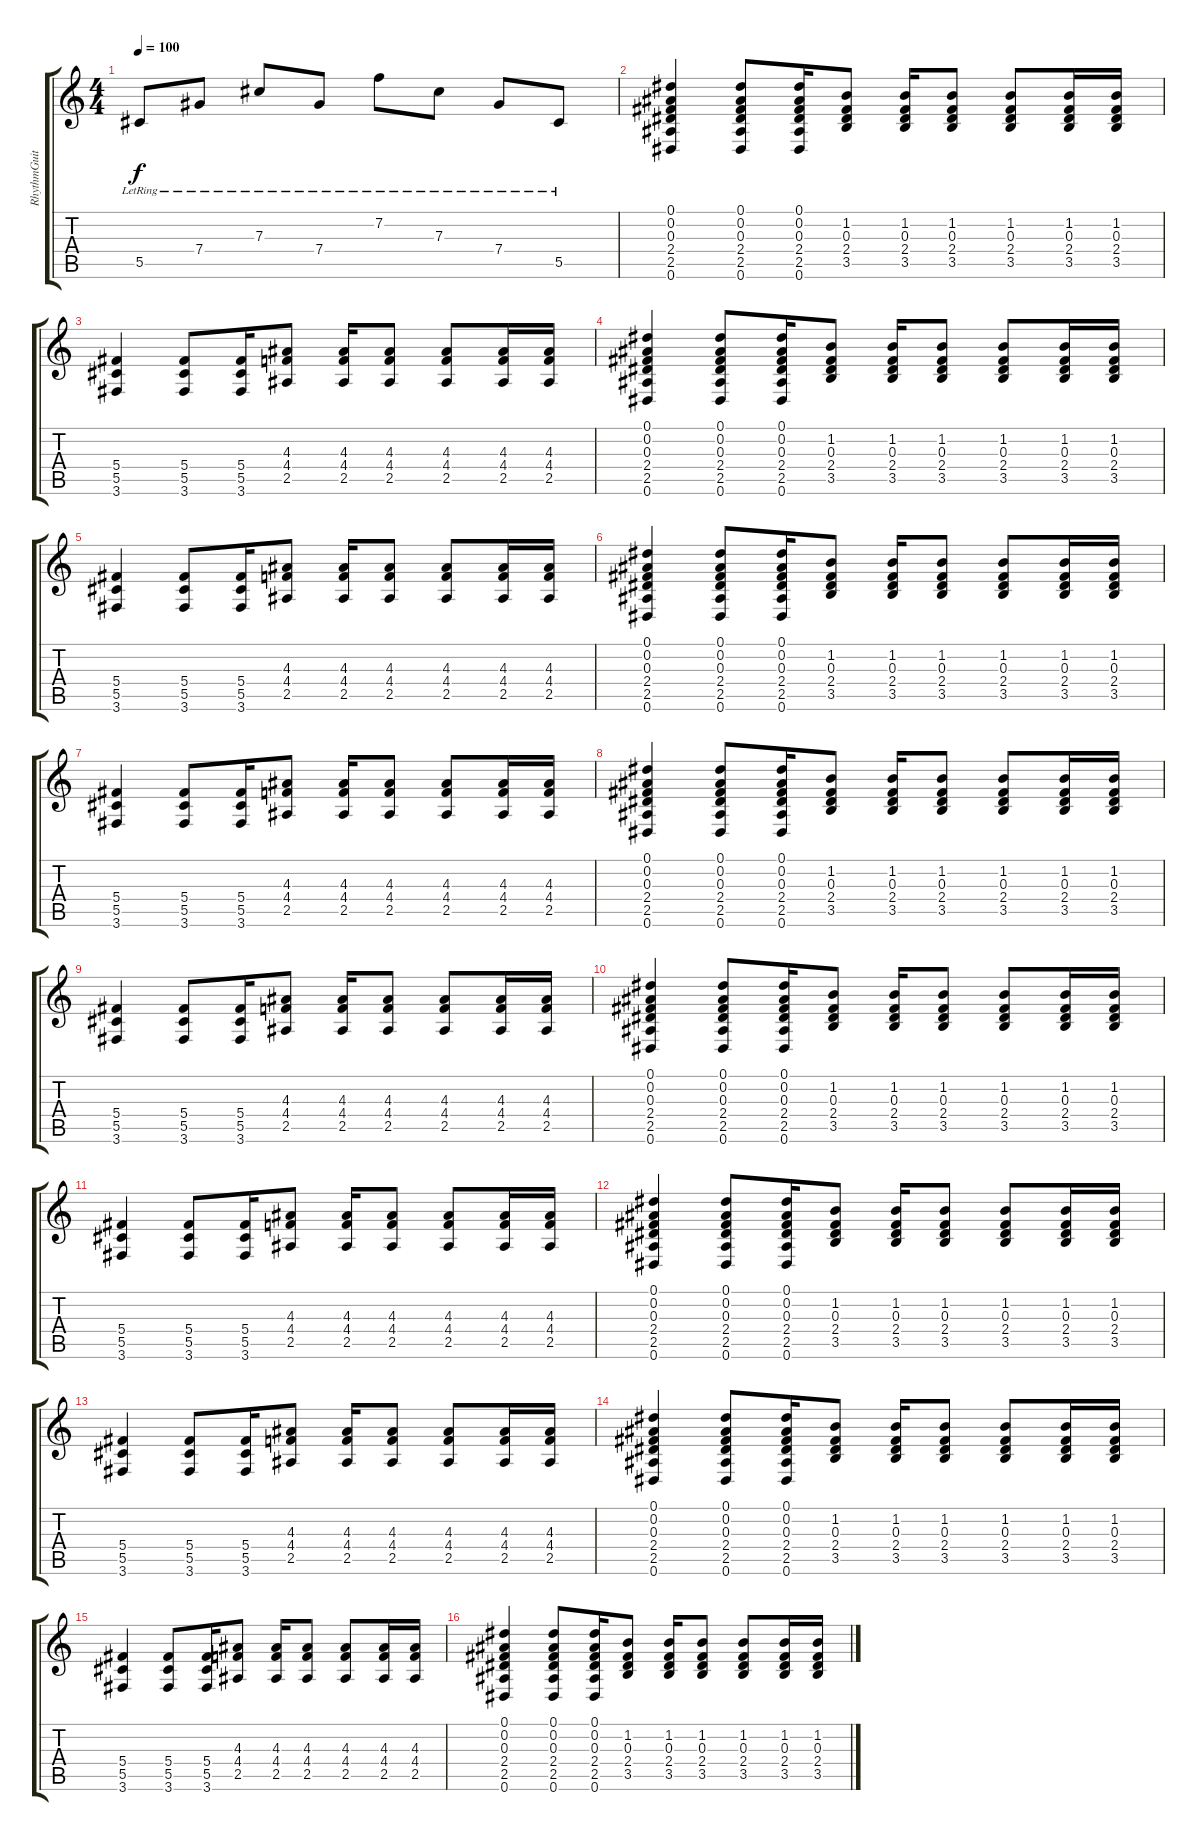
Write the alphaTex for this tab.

\track ("RhythmGuitar01" "RhythmGuit") {instrument electricguitarclean}
\staff {score tabs}
\tuning (Eb4 Bb3 Gb3 Db3 Ab2 Eb2) {hide}
\ts (4 4)
\tempo 100
\clef g2
\ks c
5.5{lr}.8{dy f} 7.4{lr}.8 7.3{lr}.8 7.4{lr}.8 7.2{lr}.8 7.3{lr}.8 7.4{lr}.8 5.5{lr}.8 |
(0.1 0.2 0.3 2.4 2.5 0.6).4 (0.1 0.2 0.3 2.4 2.5 0.6).8 (0.1 0.2 0.3 2.4 2.5 0.6).16 (1.2 0.3 2.4 3.5).8 (1.2 0.3 2.4 3.5).16 (1.2 0.3 2.4 3.5).8 (1.2 0.3 2.4 3.5).8 (1.2 0.3 2.4 3.5).16 (1.2 0.3 2.4 3.5).16 |
(5.4 5.5 3.6).4 (5.4 5.5 3.6).8 (5.4 5.5 3.6).16 (4.3 4.4 2.5).8 (4.3 4.4 2.5).16 (4.3 4.4 2.5).8 (4.3 4.4 2.5).8 (4.3 4.4 2.5).16 (4.3 4.4 2.5).16 |
(0.1 0.2 0.3 2.4 2.5 0.6).4 (0.1 0.2 0.3 2.4 2.5 0.6).8 (0.1 0.2 0.3 2.4 2.5 0.6).16 (1.2 0.3 2.4 3.5).8 (1.2 0.3 2.4 3.5).16 (1.2 0.3 2.4 3.5).8 (1.2 0.3 2.4 3.5).8 (1.2 0.3 2.4 3.5).16 (1.2 0.3 2.4 3.5).16 |
(5.4 5.5 3.6).4 (5.4 5.5 3.6).8 (5.4 5.5 3.6).16 (4.3 4.4 2.5).8 (4.3 4.4 2.5).16 (4.3 4.4 2.5).8 (4.3 4.4 2.5).8 (4.3 4.4 2.5).16 (4.3 4.4 2.5).16 |
(0.1 0.2 0.3 2.4 2.5 0.6).4 (0.1 0.2 0.3 2.4 2.5 0.6).8 (0.1 0.2 0.3 2.4 2.5 0.6).16 (1.2 0.3 2.4 3.5).8 (1.2 0.3 2.4 3.5).16 (1.2 0.3 2.4 3.5).8 (1.2 0.3 2.4 3.5).8 (1.2 0.3 2.4 3.5).16 (1.2 0.3 2.4 3.5).16 |
(5.4 5.5 3.6).4 (5.4 5.5 3.6).8 (5.4 5.5 3.6).16 (4.3 4.4 2.5).8 (4.3 4.4 2.5).16 (4.3 4.4 2.5).8 (4.3 4.4 2.5).8 (4.3 4.4 2.5).16 (4.3 4.4 2.5).16 |
(0.1 0.2 0.3 2.4 2.5 0.6).4 (0.1 0.2 0.3 2.4 2.5 0.6).8 (0.1 0.2 0.3 2.4 2.5 0.6).16 (1.2 0.3 2.4 3.5).8 (1.2 0.3 2.4 3.5).16 (1.2 0.3 2.4 3.5).8 (1.2 0.3 2.4 3.5).8 (1.2 0.3 2.4 3.5).16 (1.2 0.3 2.4 3.5).16 |
(5.4 5.5 3.6).4 (5.4 5.5 3.6).8 (5.4 5.5 3.6).16 (4.3 4.4 2.5).8 (4.3 4.4 2.5).16 (4.3 4.4 2.5).8 (4.3 4.4 2.5).8 (4.3 4.4 2.5).16 (4.3 4.4 2.5).16 |
(0.1 0.2 0.3 2.4 2.5 0.6).4 (0.1 0.2 0.3 2.4 2.5 0.6).8 (0.1 0.2 0.3 2.4 2.5 0.6).16 (1.2 0.3 2.4 3.5).8 (1.2 0.3 2.4 3.5).16 (1.2 0.3 2.4 3.5).8 (1.2 0.3 2.4 3.5).8 (1.2 0.3 2.4 3.5).16 (1.2 0.3 2.4 3.5).16 |
(5.4 5.5 3.6).4 (5.4 5.5 3.6).8 (5.4 5.5 3.6).16 (4.3 4.4 2.5).8 (4.3 4.4 2.5).16 (4.3 4.4 2.5).8 (4.3 4.4 2.5).8 (4.3 4.4 2.5).16 (4.3 4.4 2.5).16 |
(0.1 0.2 0.3 2.4 2.5 0.6).4 (0.1 0.2 0.3 2.4 2.5 0.6).8 (0.1 0.2 0.3 2.4 2.5 0.6).16 (1.2 0.3 2.4 3.5).8 (1.2 0.3 2.4 3.5).16 (1.2 0.3 2.4 3.5).8 (1.2 0.3 2.4 3.5).8 (1.2 0.3 2.4 3.5).16 (1.2 0.3 2.4 3.5).16 |
(5.4 5.5 3.6).4 (5.4 5.5 3.6).8 (5.4 5.5 3.6).16 (4.3 4.4 2.5).8 (4.3 4.4 2.5).16 (4.3 4.4 2.5).8 (4.3 4.4 2.5).8 (4.3 4.4 2.5).16 (4.3 4.4 2.5).16 |
(0.1 0.2 0.3 2.4 2.5 0.6).4 (0.1 0.2 0.3 2.4 2.5 0.6).8 (0.1 0.2 0.3 2.4 2.5 0.6).16 (1.2 0.3 2.4 3.5).8 (1.2 0.3 2.4 3.5).16 (1.2 0.3 2.4 3.5).8 (1.2 0.3 2.4 3.5).8 (1.2 0.3 2.4 3.5).16 (1.2 0.3 2.4 3.5).16 |
(5.4 5.5 3.6).4 (5.4 5.5 3.6).8 (5.4 5.5 3.6).16 (4.3 4.4 2.5).8 (4.3 4.4 2.5).16 (4.3 4.4 2.5).8 (4.3 4.4 2.5).8 (4.3 4.4 2.5).16 (4.3 4.4 2.5).16 |
(0.1 0.2 0.3 2.4 2.5 0.6).4 (0.1 0.2 0.3 2.4 2.5 0.6).8 (0.1 0.2 0.3 2.4 2.5 0.6).16 (1.2 0.3 2.4 3.5).8 (1.2 0.3 2.4 3.5).16 (1.2 0.3 2.4 3.5).8 (1.2 0.3 2.4 3.5).8 (1.2 0.3 2.4 3.5).16 (1.2 0.3 2.4 3.5).16
